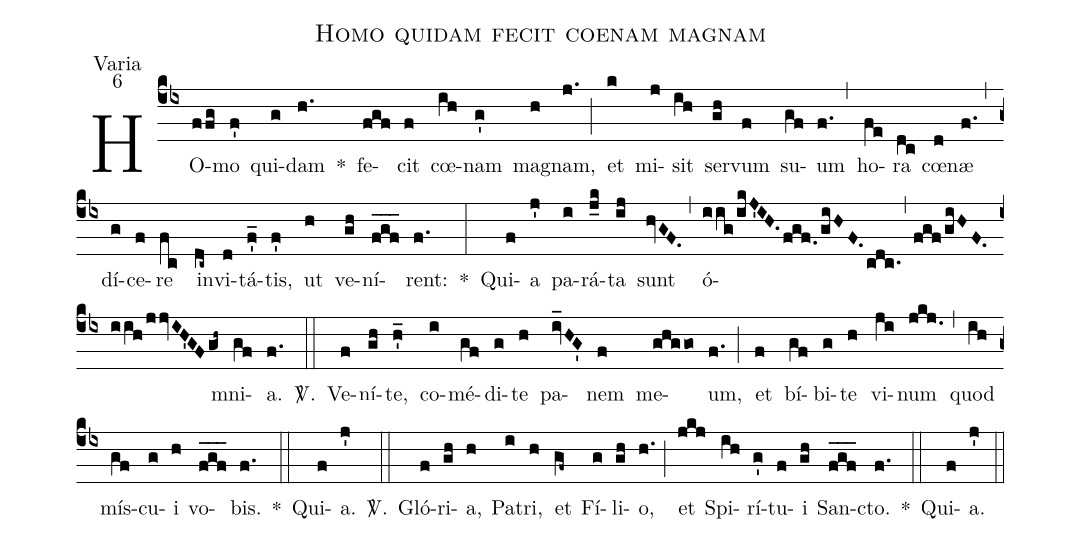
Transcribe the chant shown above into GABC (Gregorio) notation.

name:Homo quidam fecit coenam magnam;
office-part:Varia;
mode:6;
%%
(cb4)
HO(ffg)mo(f') qui(g)dam(h.) *()
fe(fgf)cit(f) cœ(ih)nam(g') mag(h)nam,(j.) (;)
et(k) mi(j)sit(ih) ser(gh)vum(f) su(gf)um(f.) (,)
ho(fe)ra(dc) cœ(d)næ(f.) (,)
dí(g)ce(f)re(fc) in(dc~)vi(d)tá(f'_)tis,(f') ut(h) ve(gh)ní(fgf___)rent:(f.) *(:)
Qui(f)a(j') pa(i)rá(j_k)ta(ij) sunt(hvGF.) (,)
ó(iig/ikJ'IH./fgf./giHF./cdc.,fgf/giHF./iih/jjvIH'GFgh~)mni(gf)a.(f.) <sp>V/</sp>.(::)
Ve(f)ní(gh)te,(h'_) co(i)mé(gf)di(g)te(h) pa(iv_HG')nem(f) me(ghggo)um,(f.) (;)
et(f) bí(gf)bi(g)te(h) vi(ji)num(jkj.) (,)
quod(ih) mís(gf)cu(g)i(h) vo(fgf___)bis.(f.) *(::)
Qui(f)a.(j') <sp>V/</sp>.(::)
Gló(f)ri(gh)a,(h) Pa(i)tri,(h) et(gf~) Fí(g)li(gh)o,(h.) (;)
et(jkj) Spi(ih)rí(g')tu(f)i(gh) San(fgf___)cto.(f.) *(::)
Qui(f)a.(j') (::)
